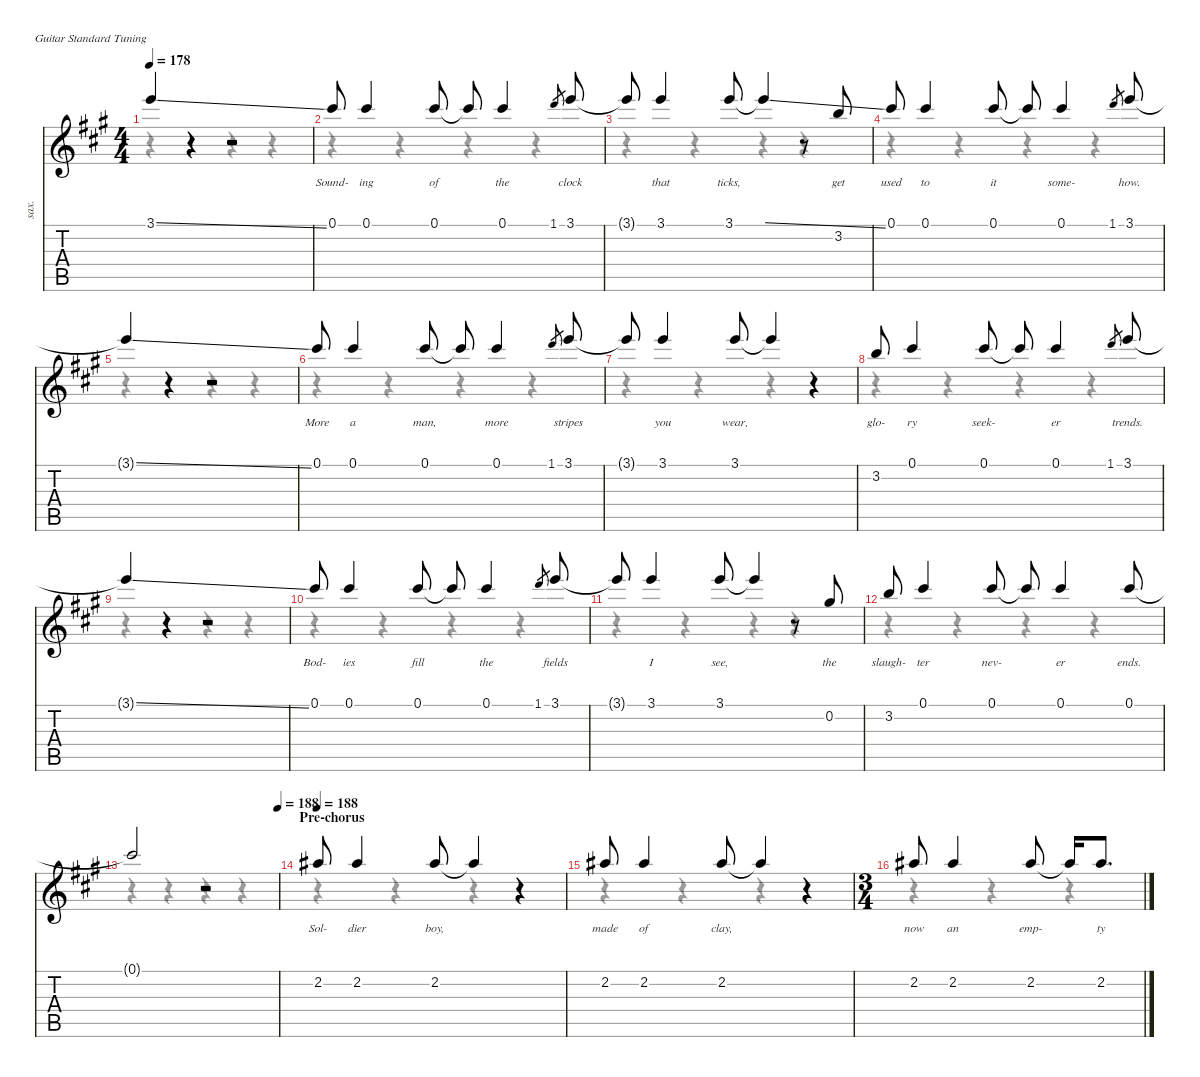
\defaultSystemsLayout 4
\hideDynamics
\bracketExtendMode nobrackets
\otherSystemsTrackNameOrientation horizontal
\track ("James Hetfield (Vocals)" "sax.") {instrument baritonesax}
\staff {score tabs}
\tuning (E4 B3 G3 D3 A2 E2)
\displaytranspose 21
\voice
\ts (4 4)
\tempo 178
\clef g2
\ks a
3.1{ss t acc forcenatural}.4{dy f beam Up} r.4{beam Up} r.2{beam Up} |
0.1{acc #}.8{lyrics (0 "Sound-") lyrics (1 "") lyrics (2 "") lyrics (3 "") lyrics (4 "") beam Up} 0.1{acc #}.4{lyrics (0 "ing") lyrics (1 "") lyrics (2 "") lyrics (3 "") lyrics (4 "") beam Up} 0.1{acc #}.8{lyrics (0 "of") lyrics (1 "") lyrics (2 "") lyrics (3 "") lyrics (4 "") beam Up} 0.1{t acc #}.8{beam Up} 0.1{acc #}.4{lyrics (0 "the") lyrics (1 "") lyrics (2 "") lyrics (3 "") lyrics (4 "") beam Up} 1.1{acc forcenatural}.8{gr dy mf beam Up} 3.1{acc forcenatural}.8{lyrics (0 "clock") lyrics (1 "") lyrics (2 "") lyrics (3 "") lyrics (4 "") dy f beam Up} |
3.1{t acc forcenatural}.8{beam Up} 3.1{acc forcenatural}.4{lyrics (0 "that") lyrics (1 "") lyrics (2 "") lyrics (3 "") lyrics (4 "") beam Up} 3.1{acc forcenatural}.8{lyrics (0 "ticks,") lyrics (1 "") lyrics (2 "") lyrics (3 "") lyrics (4 "") beam Up} 3.1{ss t acc forcenatural}.4{beam Up} r.8{beam Up} 3.2{acc forcenatural}.8{lyrics (0 "get") lyrics (1 "") lyrics (2 "") lyrics (3 "") lyrics (4 "") beam Up} |
0.1{acc #}.8{lyrics (0 "used") lyrics (1 "") lyrics (2 "") lyrics (3 "") lyrics (4 "") beam Up} 0.1{acc #}.4{lyrics (0 "to") lyrics (1 "") lyrics (2 "") lyrics (3 "") lyrics (4 "") beam Up} 0.1{acc #}.8{lyrics (0 "it") lyrics (1 "") lyrics (2 "") lyrics (3 "") lyrics (4 "") beam Up} 0.1{t acc #}.8{beam Up} 0.1{acc #}.4{lyrics (0 "some-") lyrics (1 "") lyrics (2 "") lyrics (3 "") lyrics (4 "") beam Up} 1.1{acc forcenatural}.8{gr dy mf beam Up} 3.1{acc forcenatural}.8{lyrics (0 "how.") lyrics (1 "") lyrics (2 "") lyrics (3 "") lyrics (4 "") dy f beam Up} |
3.1{ss t acc forcenatural}.4{beam Up} r.4{beam Up} r.2{beam Up} |
0.1{acc #}.8{lyrics (0 "More") lyrics (1 "") lyrics (2 "") lyrics (3 "") lyrics (4 "") beam Up} 0.1{acc #}.4{lyrics (0 "a") lyrics (1 "") lyrics (2 "") lyrics (3 "") lyrics (4 "") beam Up} 0.1{acc #}.8{lyrics (0 "man,") lyrics (1 "") lyrics (2 "") lyrics (3 "") lyrics (4 "") beam Up} 0.1{t acc #}.8{beam Up} 0.1{acc #}.4{lyrics (0 "more") lyrics (1 "") lyrics (2 "") lyrics (3 "") lyrics (4 "") beam Up} 1.1{acc forcenatural}.8{gr dy mf beam Up} 3.1{acc forcenatural}.8{lyrics (0 "stripes") lyrics (1 "") lyrics (2 "") lyrics (3 "") lyrics (4 "") dy f beam Up} |
3.1{t acc forcenatural}.8{beam Up} 3.1{acc forcenatural}.4{lyrics (0 "you") lyrics (1 "") lyrics (2 "") lyrics (3 "") lyrics (4 "") beam Up} 3.1{acc forcenatural}.8{lyrics (0 "wear,") lyrics (1 "") lyrics (2 "") lyrics (3 "") lyrics (4 "") beam Up} 3.1{t acc forcenatural}.4{beam Up} r.4{beam Up} |
3.2{acc forcenatural}.8{lyrics (0 "glo-") lyrics (1 "") lyrics (2 "") lyrics (3 "") lyrics (4 "") beam Up} 0.1{acc #}.4{lyrics (0 "ry") lyrics (1 "") lyrics (2 "") lyrics (3 "") lyrics (4 "") beam Up} 0.1{acc #}.8{lyrics (0 "seek-") lyrics (1 "") lyrics (2 "") lyrics (3 "") lyrics (4 "") beam Up} 0.1{t acc #}.8{beam Up} 0.1{acc #}.4{lyrics (0 "er") lyrics (1 "") lyrics (2 "") lyrics (3 "") lyrics (4 "") beam Up} 1.1{acc forcenatural}.8{gr dy mf beam Up} 3.1{acc forcenatural}.8{lyrics (0 "trends.") lyrics (1 "") lyrics (2 "") lyrics (3 "") lyrics (4 "") dy f beam Up} |
3.1{ss t acc forcenatural}.4{beam Up} r.4{beam Up} r.2{beam Up} |
0.1{acc #}.8{lyrics (0 "Bod-") lyrics (1 "") lyrics (2 "") lyrics (3 "") lyrics (4 "") beam Up} 0.1{acc #}.4{lyrics (0 "ies") lyrics (1 "") lyrics (2 "") lyrics (3 "") lyrics (4 "") beam Up} 0.1{acc #}.8{lyrics (0 "fill") lyrics (1 "") lyrics (2 "") lyrics (3 "") lyrics (4 "") beam Up} 0.1{t acc #}.8{beam Up} 0.1{acc #}.4{lyrics (0 "the") lyrics (1 "") lyrics (2 "") lyrics (3 "") lyrics (4 "") beam Up} 1.1{acc forcenatural}.8{gr dy mf beam Up} 3.1{acc forcenatural}.8{lyrics (0 "fields") lyrics (1 "") lyrics (2 "") lyrics (3 "") lyrics (4 "") dy f beam Up} |
3.1{t acc forcenatural}.8{beam Up} 3.1{acc forcenatural}.4{lyrics (0 "I") lyrics (1 "") lyrics (2 "") lyrics (3 "") lyrics (4 "") beam Up} 3.1{acc forcenatural}.8{lyrics (0 "see,") lyrics (1 "") lyrics (2 "") lyrics (3 "") lyrics (4 "") beam Up} 3.1{t acc forcenatural}.4{beam Up} r.8{beam Up} 0.2{acc #}.8{lyrics (0 "the") lyrics (1 "") lyrics (2 "") lyrics (3 "") lyrics (4 "") beam Up} |
3.2{acc forcenatural}.8{lyrics (0 "slaugh-") lyrics (1 "") lyrics (2 "") lyrics (3 "") lyrics (4 "") beam Up} 0.1{acc #}.4{lyrics (0 "ter") lyrics (1 "") lyrics (2 "") lyrics (3 "") lyrics (4 "") beam Up} 0.1{acc #}.8{lyrics (0 "nev-") lyrics (1 "") lyrics (2 "") lyrics (3 "") lyrics (4 "") beam Up} 0.1{t acc #}.8{beam Up} 0.1{acc #}.4{lyrics (0 "er") lyrics (1 "") lyrics (2 "") lyrics (3 "") lyrics (4 "") beam Up} 0.1{acc #}.8{lyrics (0 "ends.") lyrics (1 "") lyrics (2 "") lyrics (3 "") lyrics (4 "") beam Up} |
\tempo (188 1)
0.1{t acc #}.2{beam Up} r.2{beam Up} |
\section ("" "Pre-chorus")
\tempo 188
2.2{acc #}.8{lyrics (0 "Sol-") lyrics (1 "") lyrics (2 "") lyrics (3 "") lyrics (4 "") beam Up} 2.2{acc #}.4{lyrics (0 "dier") lyrics (1 "") lyrics (2 "") lyrics (3 "") lyrics (4 "") beam Up} 2.2{acc #}.8{lyrics (0 "boy,") lyrics (1 "") lyrics (2 "") lyrics (3 "") lyrics (4 "") beam Up} 2.2{t acc #}.4{beam Up} r.4{beam Up} |
2.2{acc #}.8{lyrics (0 "made") lyrics (1 "") lyrics (2 "") lyrics (3 "") lyrics (4 "") beam Up} 2.2{acc #}.4{lyrics (0 "of") lyrics (1 "") lyrics (2 "") lyrics (3 "") lyrics (4 "") beam Up} 2.2{acc #}.8{lyrics (0 "clay,") lyrics (1 "") lyrics (2 "") lyrics (3 "") lyrics (4 "") beam Up} 2.2{t acc #}.4{beam Up} r.4{beam Up} |
\ts (3 4)
\beaming (8 3 1 1 1)
2.2{acc #}.8{lyrics (0 "now") lyrics (1 "") lyrics (2 "") lyrics (3 "") lyrics (4 "") beam Up} 2.2{acc #}.4{lyrics (0 "an") lyrics (1 "") lyrics (2 "") lyrics (3 "") lyrics (4 "") beam Up} 2.2{acc #}.8{lyrics (0 "emp-") lyrics (1 "") lyrics (2 "") lyrics (3 "") lyrics (4 "") beam Up} 2.2{t acc #}.16{beam Up} 2.2{acc #}.8{d lyrics (0 "ty") lyrics (1 "") lyrics (2 "") lyrics (3 "") lyrics (4 "") beam Up}
\voice
\clef g2
\ottava regular
\simile none
\ks a
r.4{dy mf beam Down} r.4{beam Down} r.4{beam Down} r.4{beam Down} |
r.4{beam Down} r.4{beam Down} r.4{beam Down} r.4{beam Down} |
r.4{beam Down} r.4{beam Down} r.4{beam Down} r.4{beam Down} |
r.4{beam Down} r.4{beam Down} r.4{beam Down} r.4{beam Down} |
r.4{beam Down} r.4{beam Down} r.4{beam Down} r.4{beam Down} |
r.4{beam Down} r.4{beam Down} r.4{beam Down} r.4{beam Down} |
r.4{beam Down} r.4{beam Down} r.4{beam Down} r.4{beam Down} |
r.4{beam Down} r.4{beam Down} r.4{beam Down} r.4{beam Down} |
r.4{beam Down} r.4{beam Down} r.4{beam Down} r.4{beam Down} |
r.4{beam Down} r.4{beam Down} r.4{beam Down} r.4{beam Down} |
r.4{beam Down} r.4{beam Down} r.4{beam Down} r.4{beam Down} |
r.4{beam Down} r.4{beam Down} r.4{beam Down} r.4{beam Down} |
r.4{beam Down} r.4{beam Down} r.4{beam Down} r.4{beam Down} |
r.4{beam Down} r.4{beam Down} r.4{beam Down} r.4{beam Down} |
r.4{beam Down} r.4{beam Down} r.4{beam Down} r.4{beam Down} |
r.4{beam Down} r.4{beam Down} r.4{beam Down}
